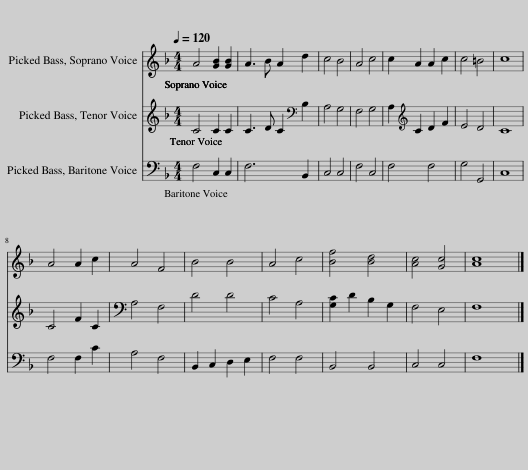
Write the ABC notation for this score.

X:1
%%score 1 2 3
L:1/8
Q:1/4=120
M:4/4
I:linebreak $
K:F
V:1 treble
V:2 treble
V:3 bass
V:1
 A4 [GB]2 [GB]2 | A3 B A2 d2 | c4 B4 | A4 c4 | c2 A2 A2 c2 | %5
 c4 =B4 | c8 |$ A4 A2 c2 | A4 F4 | B4 B4 | %10
 A4 c4 | [Bf]4 [Bd]4 | [Ac]4 [Gc]4 | [Ac]8 |] %14
V:2
 C4 C2 C2 | C3 D C2[K:bass] B,2 | A,4 G,4 | F,4 G,4 | A,2[K:treble] C2 D2 F2 | %5
 E4 D4 | C8 |$ C4 F2 C2 | A,4 F,4 | D4 D4 | %10
 C4 A,4 | [G,C]2 D2 B,2 G,2 | F,4 E,4 | F,8 |] %14
V:3
 F,4 C,2 C,2 | F,6 B,,2 | C,4 C,4 | F,4 C,4 | F,4 F,4 | %5
 G,4 G,,4 | C,8 |$ F,4 F,2 C2 | A,4 F,4 | B,,2 C,2 D,2 E,2 | %10
 F,4 F,4 | B,,4 B,,4 | C,4 C,4 | F,8 |] %14
